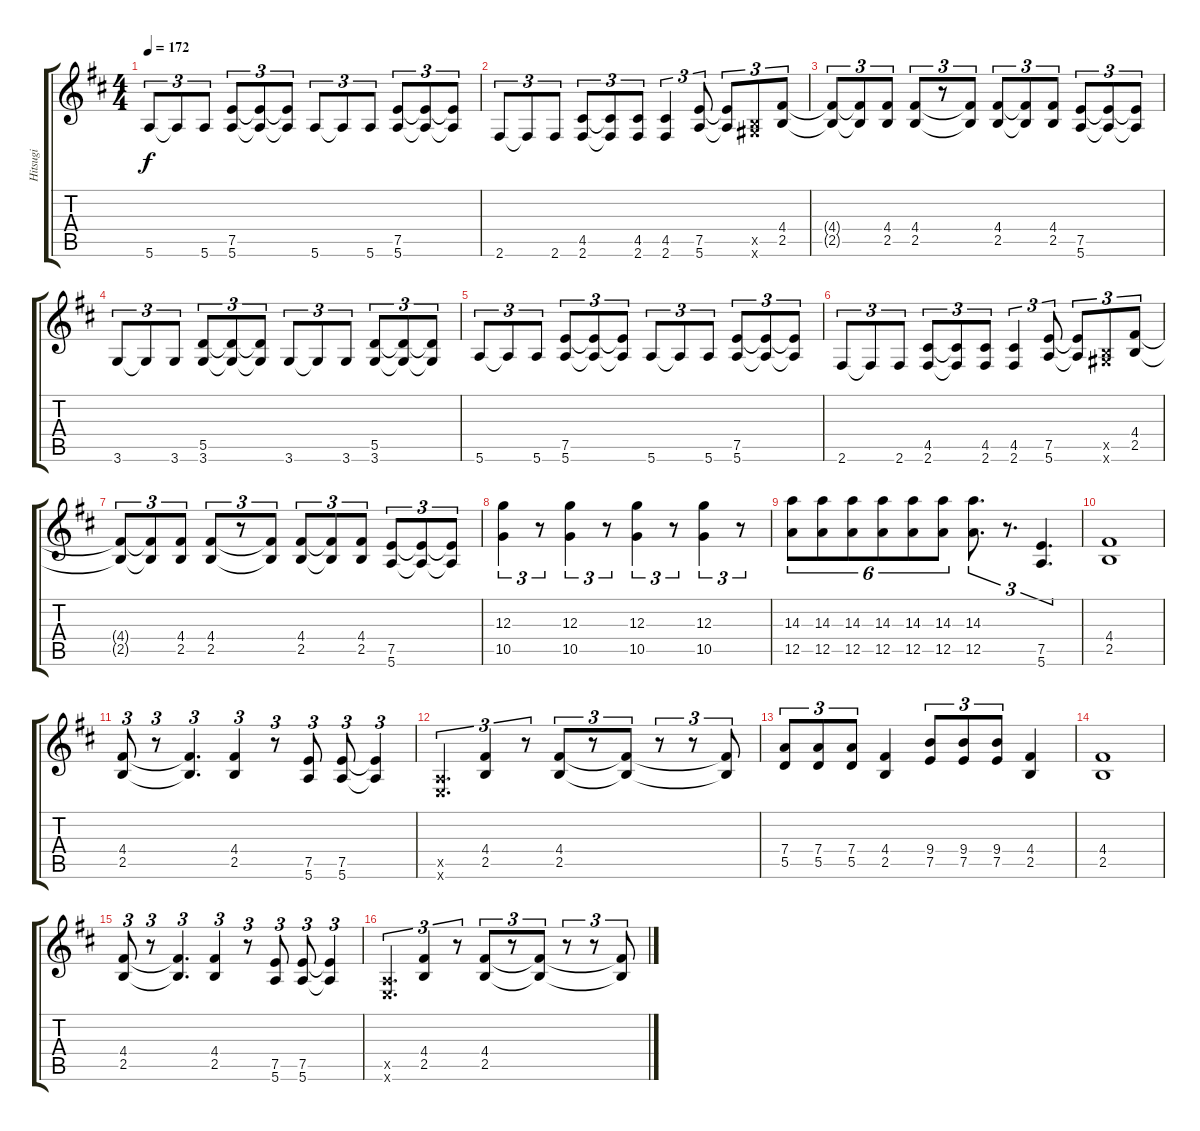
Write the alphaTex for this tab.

\track ("Hitsugi" "Hitsugi") {instrument distortionguitar}
\staff {score tabs}
\tuning (E4 B3 G3 D3 A2 E2) {hide}
\ts (4 4)
\tempo 172
\clef g2
\ks bminor
5.6.8{tu (3 2) dy f} 5.6{t}.8{tu (3 2)} 5.6.8{tu (3 2)} (7.5 5.6).8{tu (3 2)} (7.5{t} 5.6{t}).8{tu (3 2)} (7.5{t} 5.6{t}).8{tu (3 2)} 5.6.8{tu (3 2)} 5.6{t}.8{tu (3 2)} 5.6.8{tu (3 2)} (7.5 5.6).8{tu (3 2)} (7.5{t} 5.6{t}).8{tu (3 2)} (7.5{t} 5.6{t}).8{tu (3 2)} |
2.6.8{tu (3 2)} 2.6{t}.8{tu (3 2)} 2.6.8{tu (3 2)} (4.5 2.6).8{tu (3 2)} (4.5{t} 2.6{t}).8{tu (3 2)} (4.5 2.6).8{tu (3 2)} (4.5 2.6).4{tu (3 2)} (7.5 5.6).8{tu (3 2)} (7.5{t} 5.6{t}).8{tu (3 2)} (2.5{x} 4.6{x}).8{tu (3 2)} (4.4 2.5).8{tu (3 2)} |
(4.4{t} 2.5{t}).8{tu (3 2)} (4.4{t} 2.5{t}).8{tu (3 2)} (4.4 2.5).8{tu (3 2)} (4.4 2.5).8{tu (3 2)} r.8{tu (3 2)} (4.4{t} 2.5{t}).8{tu (3 2)} (4.4 2.5).8{tu (3 2)} (4.4{t} 2.5{t}).8{tu (3 2)} (4.4 2.5).8{tu (3 2)} (7.5 5.6).8{tu (3 2)} (7.5{t} 5.6{t}).8{tu (3 2)} (7.5{t} 5.6{t}).8{tu (3 2)} |
3.6.8{tu (3 2)} 3.6{t}.8{tu (3 2)} 3.6.8{tu (3 2)} (5.5 3.6).8{tu (3 2)} (5.5{t} 3.6{t}).8{tu (3 2)} (5.5{t} 3.6{t}).8{tu (3 2)} 3.6.8{tu (3 2)} 3.6{t}.8{tu (3 2)} 3.6.8{tu (3 2)} (5.5 3.6).8{tu (3 2)} (5.5{t} 3.6{t}).8{tu (3 2)} (5.5{t} 3.6{t}).8{tu (3 2)} |
5.6.8{tu (3 2)} 5.6{t}.8{tu (3 2)} 5.6.8{tu (3 2)} (7.5 5.6).8{tu (3 2)} (7.5{t} 5.6{t}).8{tu (3 2)} (7.5{t} 5.6{t}).8{tu (3 2)} 5.6.8{tu (3 2)} 5.6{t}.8{tu (3 2)} 5.6.8{tu (3 2)} (7.5 5.6).8{tu (3 2)} (7.5{t} 5.6{t}).8{tu (3 2)} (7.5{t} 5.6{t}).8{tu (3 2)} |
2.6.8{tu (3 2)} 2.6{t}.8{tu (3 2)} 2.6.8{tu (3 2)} (4.5 2.6).8{tu (3 2)} (4.5{t} 2.6{t}).8{tu (3 2)} (4.5 2.6).8{tu (3 2)} (4.5 2.6).4{tu (3 2)} (7.5 5.6).8{tu (3 2)} (7.5{t} 5.6{t}).8{tu (3 2)} (2.5{x} 4.6{x}).8{tu (3 2)} (4.4 2.5).8{tu (3 2)} |
(4.4{t} 2.5{t}).8{tu (3 2)} (4.4{t} 2.5{t}).8{tu (3 2)} (4.4 2.5).8{tu (3 2)} (4.4 2.5).8{tu (3 2)} r.8{tu (3 2)} (4.4{t} 2.5{t}).8{tu (3 2)} (4.4 2.5).8{tu (3 2)} (4.4{t} 2.5{t}).8{tu (3 2)} (4.4 2.5).8{tu (3 2)} (7.5 5.6).8{tu (3 2)} (7.5{t} 5.6{t}).8{tu (3 2)} (7.5{t} 5.6{t}).8{tu (3 2)} |
(12.3 10.5).4{tu (3 2)} r.8{tu (3 2)} (12.3 10.5).4{tu (3 2)} r.8{tu (3 2)} (12.3 10.5).4{tu (3 2)} r.8{tu (3 2)} (12.3 10.5).4{tu (3 2)} r.8{tu (3 2)} |
(14.3 12.5).8{tu (6 4)} (14.3 12.5).8{tu (6 4)} (14.3 12.5).8{tu (6 4)} (14.3 12.5).8{tu (6 4)} (14.3 12.5).8{tu (6 4)} (14.3 12.5).8{tu (6 4)} (14.3 12.5).8{d tu (3 2)} r.8{d tu (3 2)} (7.5 5.6).4{d tu (3 2)} |
(4.4 2.5).1 |
(4.4 2.5).8{tu (3 2)} r.8{tu (3 2)} (4.4{t} 2.5{t}).4{d tu (3 2)} (4.4 2.5).4{tu (3 2)} r.8{tu (3 2)} (7.5 5.6).8{tu (3 2)} (7.5 5.6).8{tu (3 2)} (7.5{t} 5.6{t}).4{tu (3 2)} |
(0.5{x} 0.6{x}).4{d tu (3 2)} (4.4 2.5).4{tu (3 2)} r.8{tu (3 2)} (4.4 2.5).8{tu (3 2)} r.8{tu (3 2)} (4.4{t} 2.5{t}).8{tu (3 2)} r.8{tu (3 2)} r.8{tu (3 2)} (4.4{t} 2.5{t}).8{tu (3 2)} |
(7.4 5.5).8{tu (3 2)} (7.4 5.5).8{tu (3 2)} (7.4 5.5).8{tu (3 2)} (4.4 2.5).4 (9.4 7.5).8{tu (3 2)} (9.4 7.5).8{tu (3 2)} (9.4 7.5).8{tu (3 2)} (4.4 2.5).4 |
(4.4 2.5).1 |
(4.4 2.5).8{tu (3 2)} r.8{tu (3 2)} (4.4{t} 2.5{t}).4{d tu (3 2)} (4.4 2.5).4{tu (3 2)} r.8{tu (3 2)} (7.5 5.6).8{tu (3 2)} (7.5 5.6).8{tu (3 2)} (7.5{t} 5.6{t}).4{tu (3 2)} |
(0.5{x} 0.6{x}).4{d tu (3 2)} (4.4 2.5).4{tu (3 2)} r.8{tu (3 2)} (4.4 2.5).8{tu (3 2)} r.8{tu (3 2)} (4.4{t} 2.5{t}).8{tu (3 2)} r.8{tu (3 2)} r.8{tu (3 2)} (4.4{t} 2.5{t}).8{tu (3 2)}
